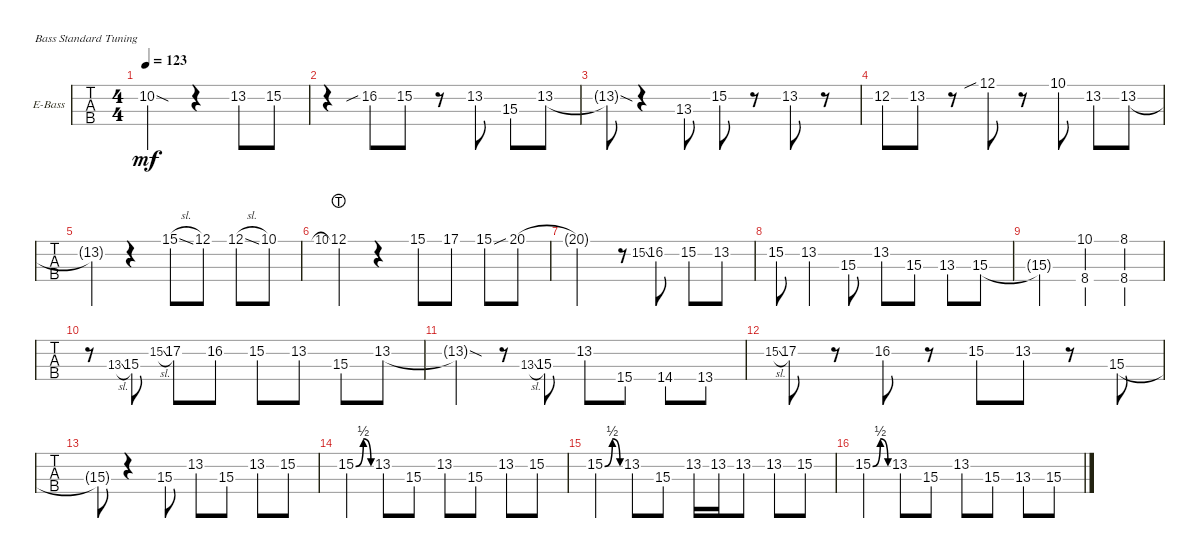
\defaultSystemsLayout 4
\bracketExtendMode groupsimilarinstruments
\firstSystemTrackNameOrientation horizontal
\otherSystemsTrackNameOrientation horizontal
\track ("Electric Bass" "E-Bass") {instrument electricbassfinger}
\staff {tabs}
\tuning (G2 D2 A1 E1)
\ts (4 4)
\tempo 123
\clef f4
\ks cminor
10.2{sod}.2{dy mf} r.4 13.2.8 15.2.8 |
r.4 16.2{sib}.8 15.2.8 r.8 13.2.8 15.3.8 13.2.8 |
13.2{sod t}.8 r.4 13.3.8 15.2.8 r.8 13.2.8 r.8 |
12.2.8 13.2.8 r.8 12.1{sib}.8 r.8 10.1.8 13.2.8 13.2.8 |
13.2{t}.4 r.4 15.1{sl}.8 12.1.8 12.1{sl}.8 10.1.8 |
10.1.8{gr} 12.1{lht}.4 r.4 15.1.8 17.1.8 15.1.8 20.1{sib}.8 |
20.1{t}.2 r.8 15.2{ss}.8{gr} 16.2.8 15.2.8 13.2.8 |
15.2.8 13.2{st}.4 15.3.8 13.2.8 15.3.8 13.3.8 15.3.8 |
15.3{t}.2 (8.4 10.1).4 (8.1 8.4).4 |
r.8 13.3{sl}.8{gr} 15.3.8 15.2{sl}.8{gr} 17.2.8 16.2.8 15.2.8 13.2.8 15.3.8 13.2.8 |
13.2{sod t}.4 r.8 13.3{sl}.8{gr} 15.3.8 13.2.8 15.4.8 14.4.8 13.4.8 |
15.2{sl}.8{gr} 17.2.8 r.8 16.2.8 r.8 15.2.8 13.2.8 r.8 15.3.8 |
15.3{t}.8 r.4 15.3.8 13.2.8 15.3.8 13.2.8 15.2.8 |
15.2{be (bendrelease 0 0 10.799999999999999 2 20.4 2 30 0)}.4 13.2.8 15.3.8 13.2.8 15.3.8 13.2.8 15.2.8 |
15.2{be (bendrelease 0 0 10.799999999999999 2 20.4 2 30 0)}.4 13.2.8 15.3.8 13.2.16 13.2.16 13.2.8 13.2.8 15.2.8 |
15.2{be (bendrelease 0 0 9.6 2 20.4 2 30 0)}.4 13.2.8 15.3.8 13.2.8 15.3.8 13.3.8 15.3.8
